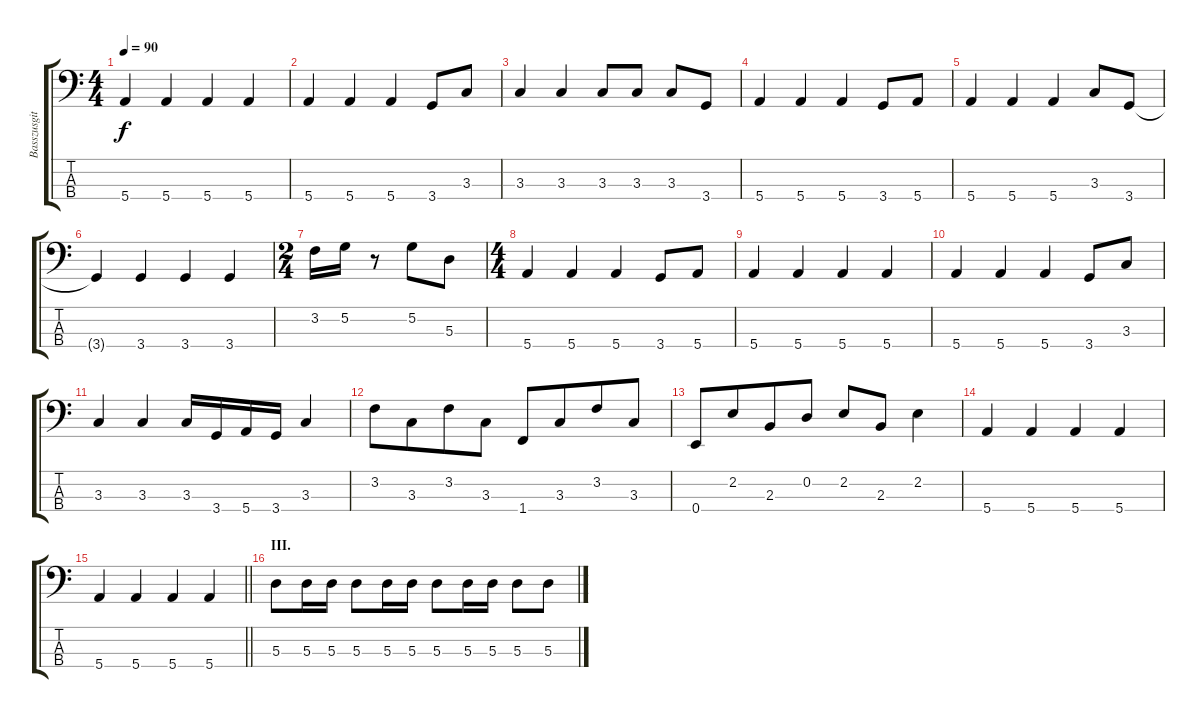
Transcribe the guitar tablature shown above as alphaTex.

\track ("Basszusgitár (Roger Glover)" "Basszusgit") {instrument electricbassfinger}
\staff {score tabs}
\tuning (G2 D2 A1 E1) {hide}
\ts (4 4)
\tempo 90
\clef f4
\ks c
5.4.4{dy f} 5.4.4 5.4.4 5.4.4 |
5.4.4 5.4.4 5.4.4 3.4.8 3.3.8 |
3.3.4 3.3.4 3.3.8 3.3.8 3.3.8 3.4.8 |
5.4.4 5.4.4 5.4.4 3.4.8 5.4.8 |
5.4.4 5.4.4 5.4.4 3.3.8 3.4.8 |
3.4{t}.4 3.4.4 3.4.4 3.4.4 |
\ts (2 4)
3.2.16 5.2.16 r.8 5.2.8 5.3.8 |
\ts (4 4)
5.4.4 5.4.4 5.4.4 3.4.8 5.4.8 |
5.4.4 5.4.4 5.4.4 5.4.4 |
5.4.4 5.4.4 5.4.4 3.4.8 3.3.8 |
3.3.4 3.3.4 3.3.16 3.4.16 5.4.16 3.4.16 3.3.4 |
3.2.8 3.3.8{beam merge} 3.2.8 3.3.8 1.4.8 3.3.8{beam merge} 3.2.8 3.3.8 |
0.4.8 2.2.8{beam merge} 2.3.8 0.2.8 2.2.8 2.3.8 2.2.4 |
5.4.4 5.4.4 5.4.4 5.4.4 |
\barLineRight lightlight
5.4.4 5.4.4 5.4.4 5.4.4 |
\section ("" "III.")
5.3.8 5.3.16 5.3.16 5.3.8 5.3.16 5.3.16 5.3.8 5.3.16 5.3.16 5.3.8 5.3.8
